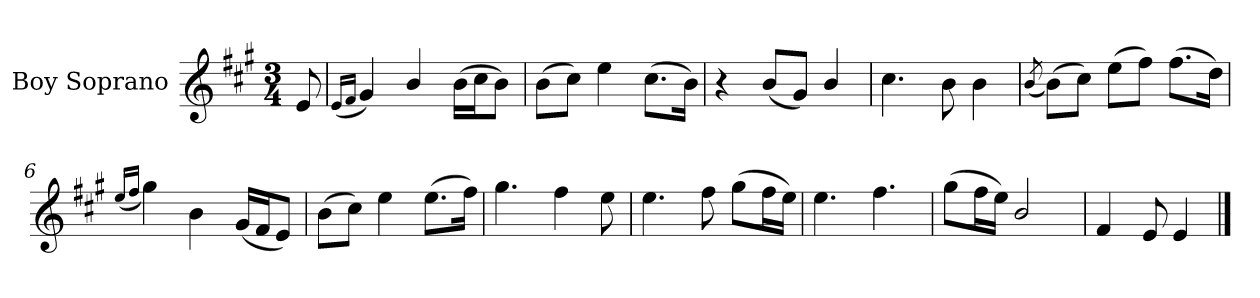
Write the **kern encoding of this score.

**kern
*part1
*staff1
*I"Boy Soprano
*I'B. S.
*clefG2
*k[f#c#g#]
*M3/4
*MM100
=
8e/
=1
(<16qe/LL
16qf#/JJ
4g#/)
4b/
(>16b\LL
16cc#\J
8b\J)
=2
(>8b\L
8cc#\J)
4ee\
(>8.cc#\L
16b\Jk)
=3
4r
(<8b/L
8g#/J)
4b/
=4
4.cc#\
8b\
4b\
=5
(<8qb/
(>8b\L)
8cc#\J)
(>8ee\L
8ff#\J)
(>8.ff#\L
16dd\Jk)
!!LO:LB:g=z
=6
(<16qee/LL
16qff#/JJ
4gg#\)
4b\
(<16g#/LL
16f#/J
8e/J)
=7
(>8b\L
8cc#\J)
4ee\
(>8.ee\L
16ff#\Jk)
=8
4.gg#\
4ff#\
8ee\
=9
4.ee\
8ff#\
(>8gg#\L
16ff#\L
16ee\JJ)
=10
4.ee\
4.ff#\
=11
(>8gg#\L
16ff#\L
16ee\JJ)
2b/
=12
4f#/
8e/
4e/
==
*-
